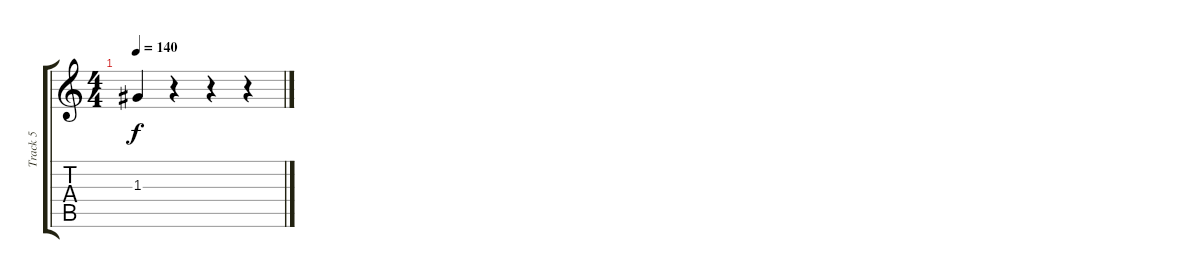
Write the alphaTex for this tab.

\track ("Track 5" "Track 5") {instrument electricguitarclean}
\staff {score tabs}
\tuning (E4 B3 G3 D3 A2 E2) {hide}
\ts (4 4)
\tempo 140
\clef g2
\ks c
1.3{t}.4{dy f} r.4 r.4 r.4
